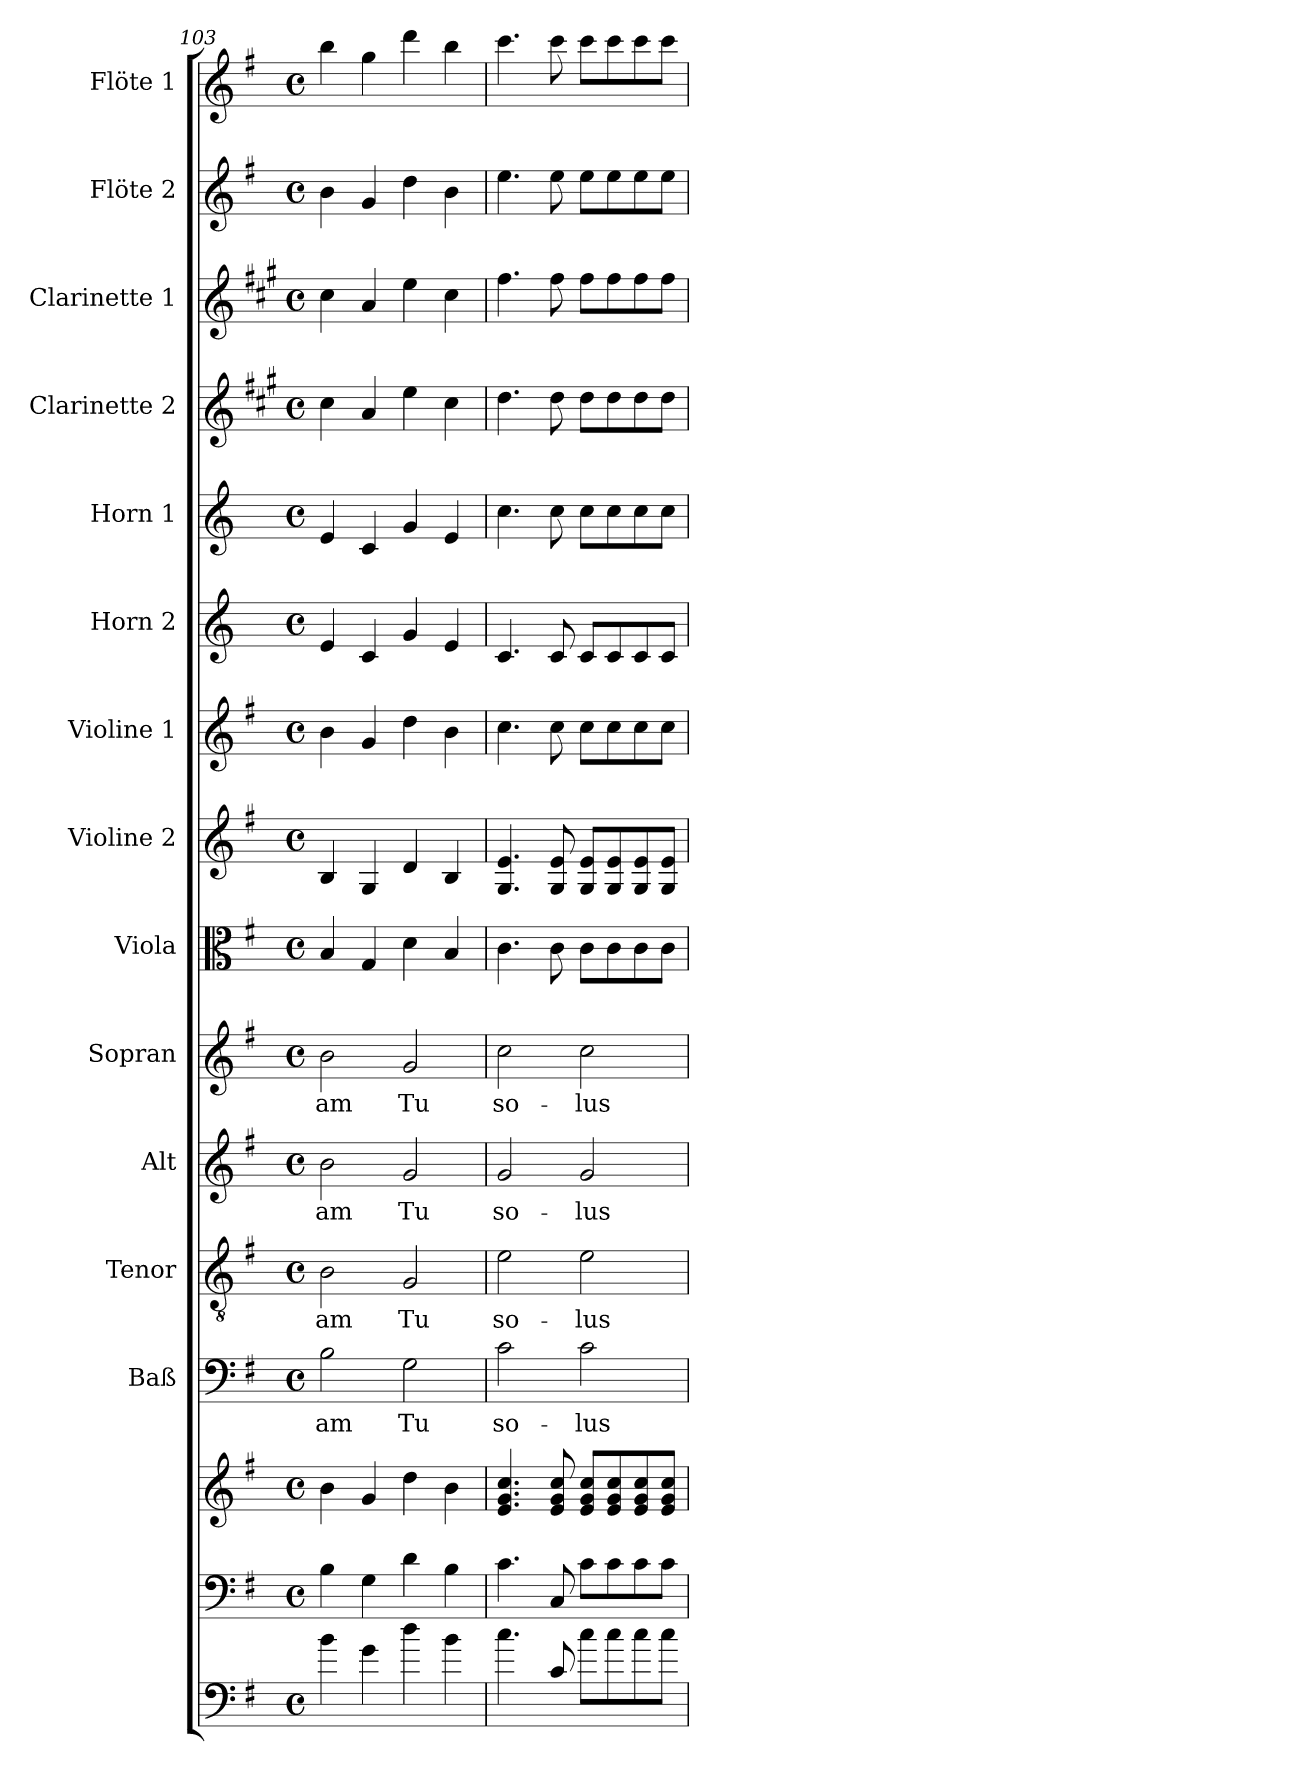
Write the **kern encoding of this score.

**kern	**kern	**kern	**kern	**text	**kern	**text	**kern	**text	**kern	**text	**kern	**kern	**kern	**kern	**kern	**kern	**kern	**kern	**kern
*part15	*part14	*part14	*part13	*part13	*part12	*part12	*part11	*part11	*part10	*part10	*part9	*part8	*part7	*part6	*part5	*part4	*part3	*part2	*part1
*staff16	*staff15	*staff14	*staff13	*staff13	*staff12	*staff12	*staff11	*staff11	*staff10	*staff10	*staff9	*staff8	*staff7	*staff6	*staff5	*staff4	*staff3	*staff2	*staff1
*	*	*	*I"Baß	*	*I"Tenor	*	*I"Alt	*	*I"Sopran	*	*I"Viola	*I"Violine 2	*I"Violine 1	*I"Horn 2	*I"Horn 1	*I"Clarinette 2	*I"Clarinette 1	*I"Flöte 2	*I"Flöte 1
*	*	*	*I'Baß	*	*I'Ten	*	*I'Alt	*	*I'Sop	*	*I'Vla.	*I'Vln. 2	*I'Vln. 1	*I'Hrn. 2	*I'Hrn. 1	*I'Cl. 2	*I'Cl. 1	*I'Fl. 2	*I'Fl. 1
*clefF4	*clefF4	*clefG2	*clefF4	*	*clefGv2	*	*clefG2	*	*clefG2	*	*clefC3	*clefG2	*clefG2	*clefG2	*clefG2	*clefG2	*clefG2	*clefG2	*clefG2
*ITrd7c12	*	*	*	*	*	*	*	*	*	*	*	*	*	*ITrd3c5	*ITrd3c5	*ITrd1c2	*ITrd1c2	*	*
*k[f#]	*k[f#]	*k[f#]	*k[f#]	*	*k[f#]	*	*k[f#]	*	*k[f#]	*	*k[f#]	*k[f#]	*k[f#]	*k[f#]	*k[f#]	*k[f#]	*k[f#]	*k[f#]	*k[f#]
*G:	*G:	*G:	*G:	*	*G:	*	*G:	*	*G:	*	*G:	*G:	*G:	*G:	*G:	*G:	*G:	*G:	*G:
*M4/4	*M4/4	*M4/4	*M4/4	*	*M4/4	*	*M4/4	*	*M4/4	*	*M4/4	*M4/4	*M4/4	*M4/4	*M4/4	*M4/4	*M4/4	*M4/4	*M4/4
*met(c)	*met(c)	*met(c)	*met(c)	*	*met(c)	*	*met(c)	*	*met(c)	*	*met(c)	*met(c)	*met(c)	*met(c)	*met(c)	*met(c)	*met(c)	*met(c)	*met(c)
=103	=103	=103	=103	=103	=103	=103	=103	=103	=103	=103	=103	=103	=103	=103	=103	=103	=103	=103	=103
!	!	!	!	!LO:LY:b	!	!LO:LY:b	!	!LO:LY:b	!	!LO:LY:b	!	!	!	!	!	!	!	!	!
4B\	4B\	4b\	2B\	-am	2B\	-am	2b\	-am	2b\	-am	4B/	4B/	4b\	4B/	4B/	4b\	4b\	4b\	4bb\
4G\	4G\	4g/	.	.	.	.	.	.	.	.	4G/	4G/	4g/	4G/	4G/	4g/	4g/	4g/	4gg\
!	!	!	!	!LO:LY:b	!	!LO:LY:b	!	!LO:LY:b	!	!LO:LY:b	!	!	!	!	!	!	!	!	!
4d\	4d\	4dd\	2G\	Tu	2G/	Tu	2g/	Tu	2g/	Tu	4d\	4d/	4dd\	4d/	4d/	4dd\	4dd\	4dd\	4ddd\
4B\	4B\	4b\	.	.	.	.	.	.	.	.	4B/	4B/	4b\	4B/	4B/	4b\	4b\	4b\	4bb\
=104	=104	=104	=104	=104	=104	=104	=104	=104	=104	=104	=104	=104	=104	=104	=104	=104	=104	=104	=104
!	!	!	!	!LO:LY:b	!	!LO:LY:b	!	!LO:LY:b	!	!LO:LY:b	!	!	!	!	!	!	!	!	!
4.c\	4.c\	4.e/ 4.g/ 4.cc/	2c\	so-	2e\	so-	2g/	so-	2cc\	so-	4.c\	4.G/ 4.e/	4.cc\	4.G/	4.g\	4.cc\	4.ee\	4.ee\	4.ccc\
8C/	8C/	8e/ 8g/ 8cc/	.	.	.	.	.	.	.	.	8c\	8G/ 8e/	8cc\	8G/	8g\	8cc\	8ee\	8ee\	8ccc\
!	!	!	!	!LO:LY:b	!	!LO:LY:b	!	!LO:LY:b	!	!LO:LY:b	!	!	!	!	!	!	!	!	!
8c\L	8c\L	8e/ 8g/ 8cc/L	2c\	-lus	2e\	-lus	2g/	-lus	2cc\	-lus	8c\L	8G/ 8e/L	8cc\L	8G/L	8g\L	8cc\L	8ee\L	8ee\L	8ccc\L
8c\	8c\	8e/ 8g/ 8cc/	.	.	.	.	.	.	.	.	8c\	8G/ 8e/	8cc\	8G/	8g\	8cc\	8ee\	8ee\	8ccc\
8c\	8c\	8e/ 8g/ 8cc/	.	.	.	.	.	.	.	.	8c\	8G/ 8e/	8cc\	8G/	8g\	8cc\	8ee\	8ee\	8ccc\
8c\J	8c\J	8e/ 8g/ 8cc/J	.	.	.	.	.	.	.	.	8c\J	8G/ 8e/J	8cc\J	8G/J	8g\J	8cc\J	8ee\J	8ee\J	8ccc\J
=	=	=	=	=	=	=	=	=	=	=	=	=	=	=	=	=	=	=	=
*-	*-	*-	*-	*-	*-	*-	*-	*-	*-	*-	*-	*-	*-	*-	*-	*-	*-	*-	*-
